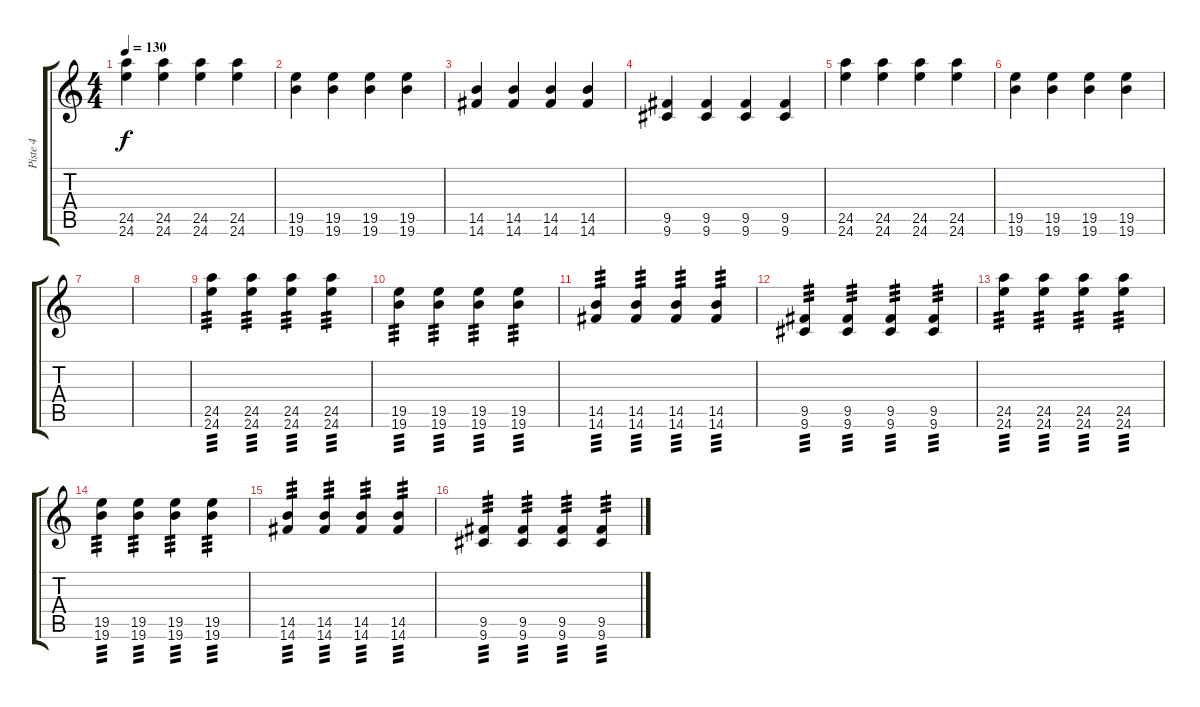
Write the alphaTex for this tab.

\track ("Piste 4" "Piste 4") {instrument acousticguitarnylon}
\staff {score tabs}
\tuning (E4 B3 G3 D3 A2 E2) {hide}
\ts (4 4)
\tempo 130
\clef g2
\ks c
(24.5 24.6).4{dy f} (24.5 24.6).4 (24.5 24.6).4 (24.5 24.6).4 |
(19.5 19.6).4 (19.5 19.6).4 (19.5 19.6).4 (19.5 19.6).4 |
(14.5 14.6).4 (14.5 14.6).4 (14.5 14.6).4 (14.5 14.6).4 |
(9.5 9.6).4 (9.5 9.6).4 (9.5 9.6).4 (9.5 9.6).4 |
(24.5 24.6).4 (24.5 24.6).4 (24.5 24.6).4 (24.5 24.6).4 |
(19.5 19.6).4 (19.5 19.6).4 (19.5 19.6).4 (19.5 19.6).4 |
|
|
(24.5 24.6).4{tp 3} (24.5 24.6).4{tp 3} (24.5 24.6).4{tp 3} (24.5 24.6).4{tp 3} |
(19.5 19.6).4{tp 3} (19.5 19.6).4{tp 3} (19.5 19.6).4{tp 3} (19.5 19.6).4{tp 3} |
(14.5 14.6).4{tp 3} (14.5 14.6).4{tp 3} (14.5 14.6).4{tp 3} (14.5 14.6).4{tp 3} |
(9.5 9.6).4{tp 3} (9.5 9.6).4{tp 3} (9.5 9.6).4{tp 3} (9.5 9.6).4{tp 3} |
(24.5 24.6).4{tp 3} (24.5 24.6).4{tp 3} (24.5 24.6).4{tp 3} (24.5 24.6).4{tp 3} |
(19.5 19.6).4{tp 3} (19.5 19.6).4{tp 3} (19.5 19.6).4{tp 3} (19.5 19.6).4{tp 3} |
(14.5 14.6).4{tp 3} (14.5 14.6).4{tp 3} (14.5 14.6).4{tp 3} (14.5 14.6).4{tp 3} |
(9.5 9.6).4{tp 3} (9.5 9.6).4{tp 3} (9.5 9.6).4{tp 3} (9.5 9.6).4{tp 3}
